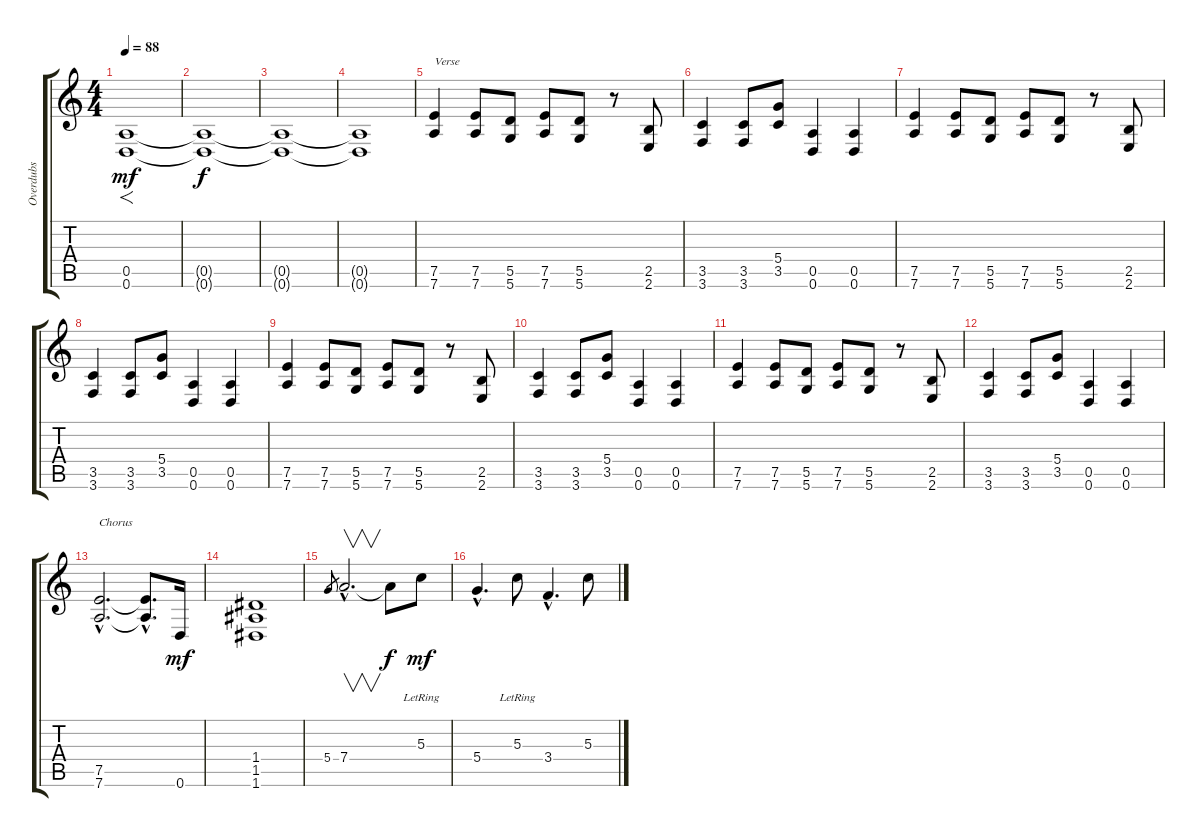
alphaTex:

\track ("Overdubs" "Overdubs") {instrument distortionguitar}
\staff {score tabs}
\tuning (E4 B3 G3 D3 A2 D2) {hide}
\ts (4 4)
\tempo 88
\clef g2
\ks c
(0.5 0.6).1{f dy mf} |
(0.5{t} 0.6{t}).1{dy f} |
(0.5{t} 0.6{t}).1 |
(0.5{t} 0.6{t}).1 |
(7.5 7.6).4{txt "Verse"} (7.5 7.6).8 (5.5 5.6).8 (7.5 7.6).8 (5.5 5.6).8 r.8 (2.5 2.6).8 |
(3.5 3.6).4 (3.5 3.6).8 (5.4 3.5).8 (0.5 0.6).4 (0.5 0.6).4 |
(7.5 7.6).4 (7.5 7.6).8 (5.5 5.6).8 (7.5 7.6).8 (5.5 5.6).8 r.8 (2.5 2.6).8 |
(3.5 3.6).4 (3.5 3.6).8 (5.4 3.5).8 (0.5 0.6).4 (0.5 0.6).4 |
(7.5 7.6).4 (7.5 7.6).8 (5.5 5.6).8 (7.5 7.6).8 (5.5 5.6).8 r.8 (2.5 2.6).8 |
(3.5 3.6).4 (3.5 3.6).8 (5.4 3.5).8 (0.5 0.6).4 (0.5 0.6).4 |
(7.5 7.6).4 (7.5 7.6).8 (5.5 5.6).8 (7.5 7.6).8 (5.5 5.6).8 r.8 (2.5 2.6).8 |
(3.5 3.6).4 (3.5 3.6).8 (5.4 3.5).8 (0.5 0.6).4 (0.5 0.6).4 |
(7.5{hac} 7.6{hac}).2{d txt "Chorus"} (7.5{hac t} 7.6{hac t}).8{d} 0.6.16{dy mf} |
(1.4 1.5 1.6).1 |
5.4.8{gr} 7.4{hac}.2{v d} 7.4{t}.8{dy f} 5.3{lr}.8{dy mf} |
5.4{hac}.4{d} 5.3{lr}.8 3.4{hac}.4{d} 5.3.8
